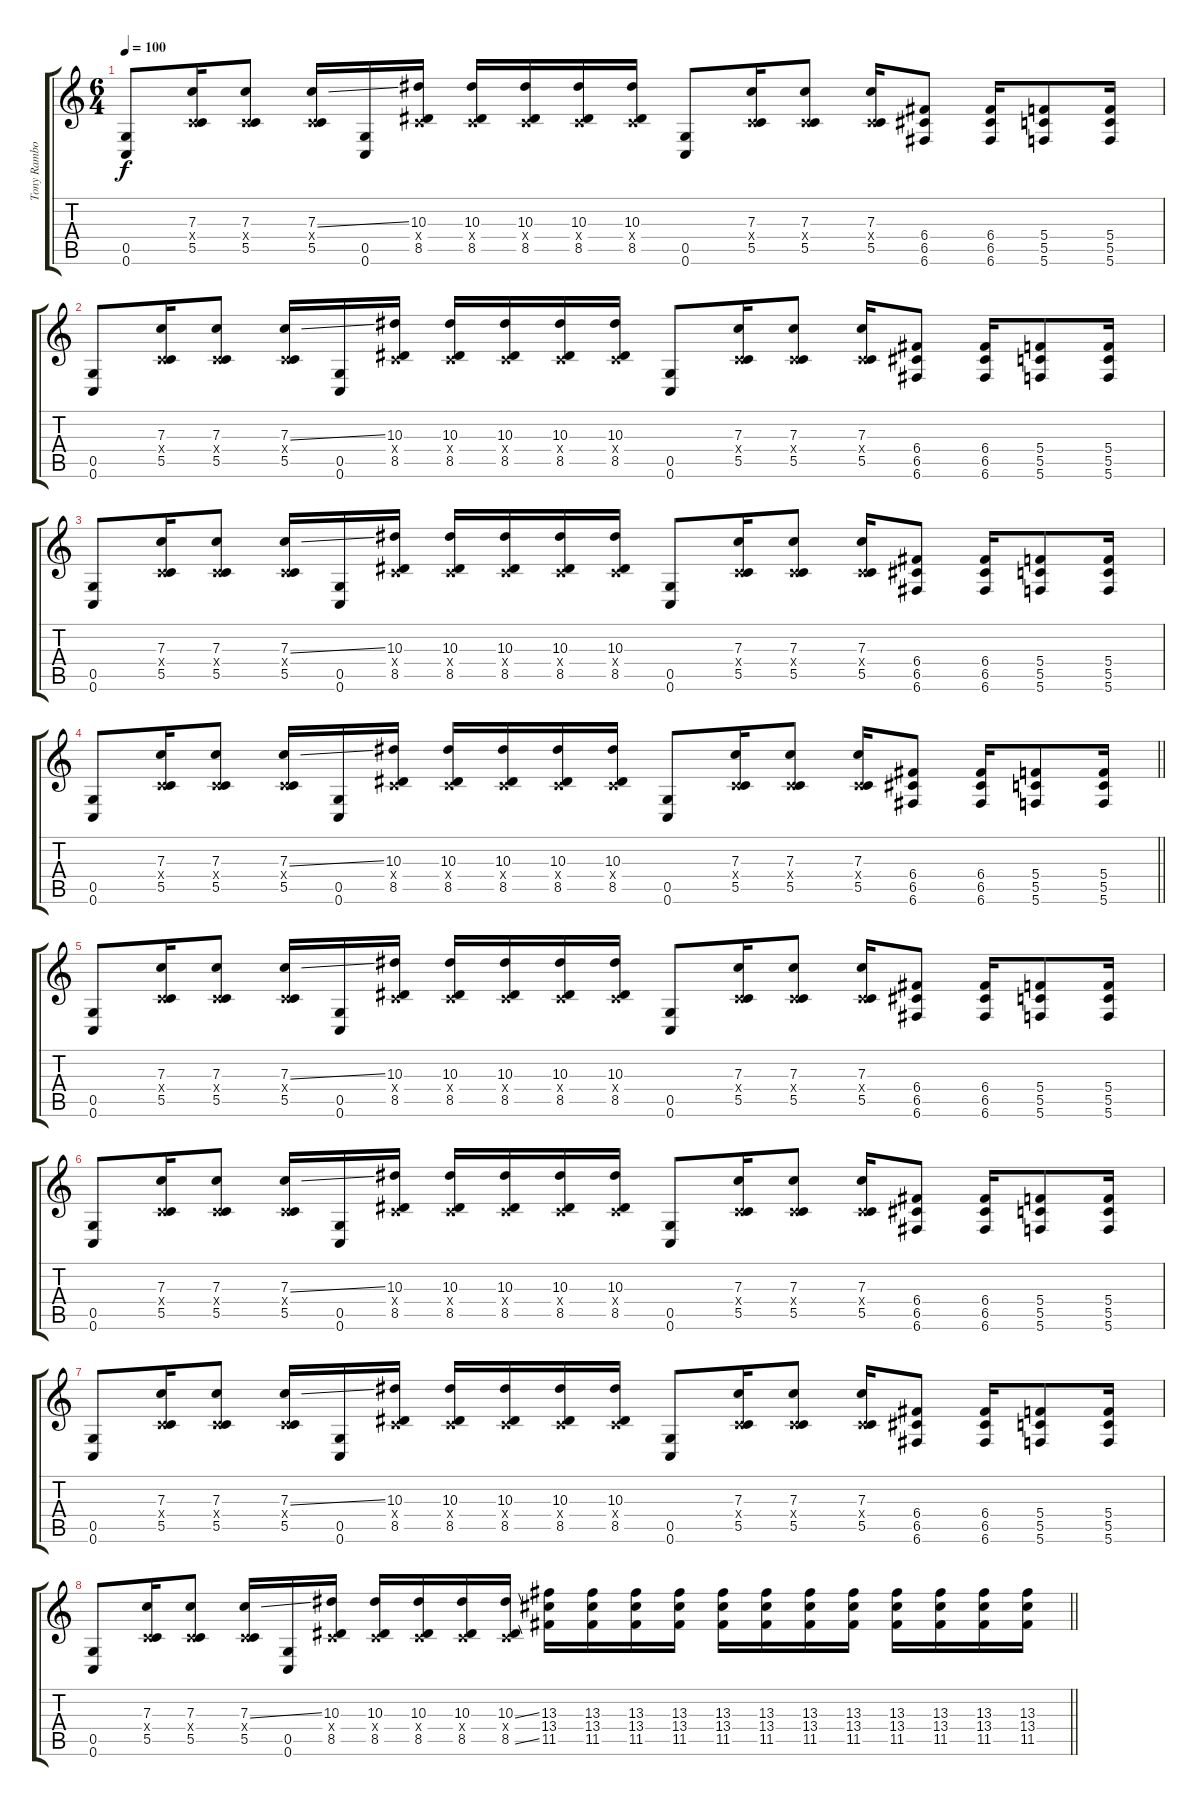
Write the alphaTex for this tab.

\track ("Tony Rambola" "Tony Rambo") {instrument distortionguitar}
\staff {score tabs}
\tuning (D4 A3 F3 C3 G2 C2) {hide}
\ts (6 4)
\tempo 100
\clef g2
\ks c
(0.5 0.6).8{dy f} (7.3 0.4{x} 5.5).16 (7.3 0.4{x} 5.5).8 (7.3{ss} 0.4{x} 5.5).16 (0.5 0.6).16 (10.3 0.4{x} 8.5).16 (10.3 0.4{x} 8.5).16 (10.3 0.4{x} 8.5).16 (10.3 0.4{x} 8.5).16 (10.3 0.4{x} 8.5).16 (0.5 0.6).8 (7.3 0.4{x} 5.5).16 (7.3 0.4{x} 5.5).8 (7.3 0.4{x} 5.5).16 (6.4 6.5 6.6).8 (6.4 6.5 6.6).16 (5.4 5.5 5.6).8 (5.4 5.5 5.6).16 |
(0.5 0.6).8 (7.3 0.4{x} 5.5).16 (7.3 0.4{x} 5.5).8 (7.3{ss} 0.4{x} 5.5).16 (0.5 0.6).16 (10.3 0.4{x} 8.5).16 (10.3 0.4{x} 8.5).16 (10.3 0.4{x} 8.5).16 (10.3 0.4{x} 8.5).16 (10.3 0.4{x} 8.5).16 (0.5 0.6).8 (7.3 0.4{x} 5.5).16 (7.3 0.4{x} 5.5).8 (7.3 0.4{x} 5.5).16 (6.4 6.5 6.6).8 (6.4 6.5 6.6).16 (5.4 5.5 5.6).8 (5.4 5.5 5.6).16 |
(0.5 0.6).8 (7.3 0.4{x} 5.5).16 (7.3 0.4{x} 5.5).8 (7.3{ss} 0.4{x} 5.5).16 (0.5 0.6).16 (10.3 0.4{x} 8.5).16 (10.3 0.4{x} 8.5).16 (10.3 0.4{x} 8.5).16 (10.3 0.4{x} 8.5).16 (10.3 0.4{x} 8.5).16 (0.5 0.6).8 (7.3 0.4{x} 5.5).16 (7.3 0.4{x} 5.5).8 (7.3 0.4{x} 5.5).16 (6.4 6.5 6.6).8 (6.4 6.5 6.6).16 (5.4 5.5 5.6).8 (5.4 5.5 5.6).16 |
\barLineRight lightlight
(0.5 0.6).8 (7.3 0.4{x} 5.5).16 (7.3 0.4{x} 5.5).8 (7.3{ss} 0.4{x} 5.5).16 (0.5 0.6).16 (10.3 0.4{x} 8.5).16 (10.3 0.4{x} 8.5).16 (10.3 0.4{x} 8.5).16 (10.3 0.4{x} 8.5).16 (10.3 0.4{x} 8.5).16 (0.5 0.6).8 (7.3 0.4{x} 5.5).16 (7.3 0.4{x} 5.5).8 (7.3 0.4{x} 5.5).16 (6.4 6.5 6.6).8 (6.4 6.5 6.6).16 (5.4 5.5 5.6).8 (5.4 5.5 5.6).16 |
(0.5 0.6).8 (7.3 0.4{x} 5.5).16 (7.3 0.4{x} 5.5).8 (7.3{ss} 0.4{x} 5.5).16 (0.5 0.6).16 (10.3 0.4{x} 8.5).16 (10.3 0.4{x} 8.5).16 (10.3 0.4{x} 8.5).16 (10.3 0.4{x} 8.5).16 (10.3 0.4{x} 8.5).16 (0.5 0.6).8 (7.3 0.4{x} 5.5).16 (7.3 0.4{x} 5.5).8 (7.3 0.4{x} 5.5).16 (6.4 6.5 6.6).8 (6.4 6.5 6.6).16 (5.4 5.5 5.6).8 (5.4 5.5 5.6).16 |
(0.5 0.6).8 (7.3 0.4{x} 5.5).16 (7.3 0.4{x} 5.5).8 (7.3{ss} 0.4{x} 5.5).16 (0.5 0.6).16 (10.3 0.4{x} 8.5).16 (10.3 0.4{x} 8.5).16 (10.3 0.4{x} 8.5).16 (10.3 0.4{x} 8.5).16 (10.3 0.4{x} 8.5).16 (0.5 0.6).8 (7.3 0.4{x} 5.5).16 (7.3 0.4{x} 5.5).8 (7.3 0.4{x} 5.5).16 (6.4 6.5 6.6).8 (6.4 6.5 6.6).16 (5.4 5.5 5.6).8 (5.4 5.5 5.6).16 |
(0.5 0.6).8 (7.3 0.4{x} 5.5).16 (7.3 0.4{x} 5.5).8 (7.3{ss} 0.4{x} 5.5).16 (0.5 0.6).16 (10.3 0.4{x} 8.5).16 (10.3 0.4{x} 8.5).16 (10.3 0.4{x} 8.5).16 (10.3 0.4{x} 8.5).16 (10.3 0.4{x} 8.5).16 (0.5 0.6).8 (7.3 0.4{x} 5.5).16 (7.3 0.4{x} 5.5).8 (7.3 0.4{x} 5.5).16 (6.4 6.5 6.6).8 (6.4 6.5 6.6).16 (5.4 5.5 5.6).8 (5.4 5.5 5.6).16 |
\barLineRight lightlight
(0.5 0.6).8 (7.3 0.4{x} 5.5).16 (7.3 0.4{x} 5.5).8 (7.3{ss} 0.4{x} 5.5).16 (0.5 0.6).16 (10.3 0.4{x} 8.5).16 (10.3 0.4{x} 8.5).16 (10.3 0.4{x} 8.5).16 (10.3 0.4{x} 8.5).16 (10.3{ss} 0.4{x} 8.5{ss}).16 (13.3 13.4 11.5).16 (13.3 13.4 11.5).16 (13.3 13.4 11.5).16 (13.3 13.4 11.5).16 (13.3 13.4 11.5).16 (13.3 13.4 11.5).16 (13.3 13.4 11.5).16 (13.3 13.4 11.5).16 (13.3 13.4 11.5).16 (13.3 13.4 11.5).16 (13.3 13.4 11.5).16 (13.3 13.4 11.5).16
